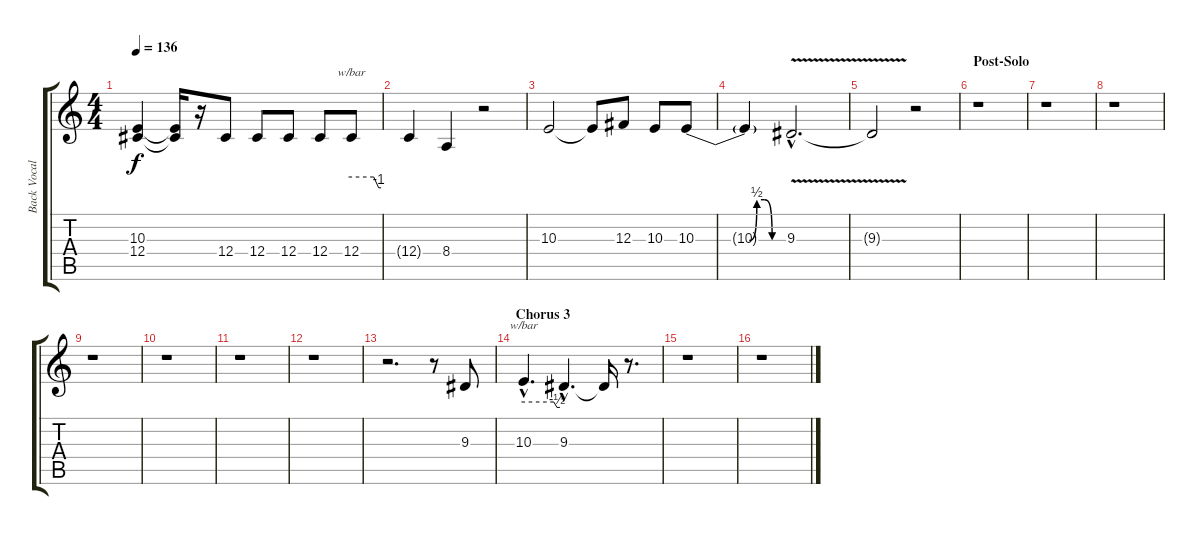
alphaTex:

\track ("Back Vocal" "Back Vocal") {instrument viola}
\staff {score tabs}
\tuning (Eb4 Bb3 Gb3 Db3 Ab2 Eb2) {hide}
\ts (4 4)
\tempo 136
\clef g2
\ks c
(10.3 12.4).4{dy f} (10.3{t} 12.4{t}).16 r.16 12.4.8{volume 6} 12.4.8 12.4.8 12.4.8 12.4.8{tbe (custom default 0 0 45 0 55 -4 60 -4)} |
12.4{t}.4 8.4.4 r.2 |
10.3.2 10.3{t}.8 12.3.8 10.3.8 10.3{be (custom 0 0 35 0 40 2 45 2 50 0 60 0)}.8 |
10.3{t}.4 9.3{v hac}.2{d} |
9.3{t}.2 r.2 |
\section ("" "Post-Solo")
r.1 |
r.1 |
r.1 |
r.1 |
r.1 |
r.1 |
r.1 |
r.2{d} r.8 9.3.8 |
\section ("" "Chorus 3")
10.3{hac}.4{d tbe (custom default 0 0 50 0 55 -2 60 -2)} 9.3{hac}.4{d} 9.3{t}.16 r.8{d} |
r.1 |
r.1
